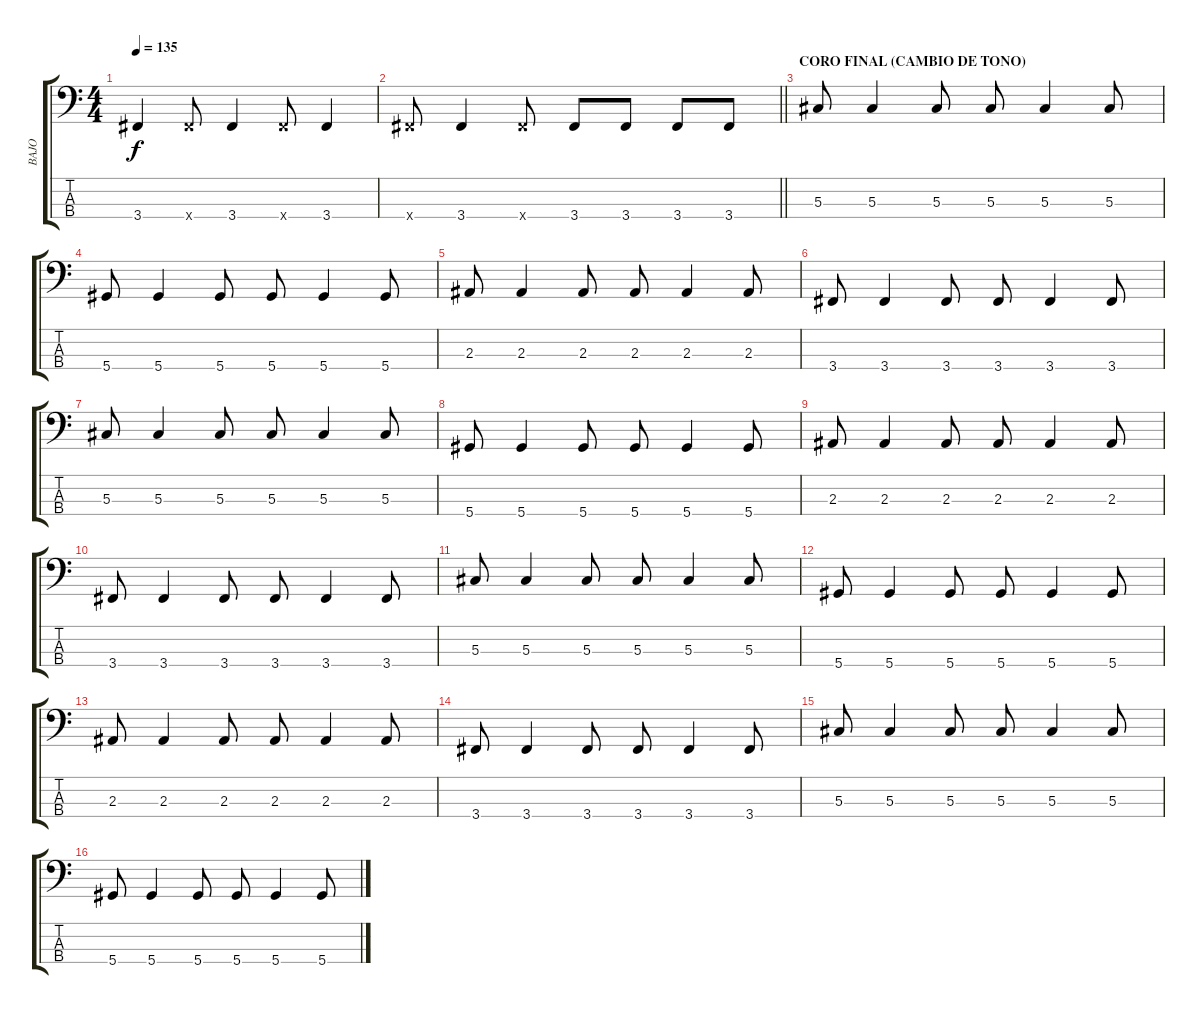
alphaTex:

\track ("BAJO" "BAJO") {instrument electricbassfinger}
\staff {score tabs}
\tuning (Gb2 Db2 Ab1 Eb1) {hide}
\ts (4 4)
\tempo 135
\clef f4
\ks c
3.4.4{dy f} 3.4{x}.8 3.4.4 3.4{x}.8 3.4.4 |
\barLineRight lightlight
3.4{x}.8 3.4.4 3.4{x}.8 3.4.8 3.4.8 3.4.8 3.4.8 |
\section ("" "CORO FINAL (CAMBIO DE TONO)")
5.3.8 5.3.4 5.3.8 5.3.8 5.3.4 5.3.8 |
5.4.8 5.4.4 5.4.8 5.4.8 5.4.4 5.4.8 |
2.3.8 2.3.4 2.3.8 2.3.8 2.3.4 2.3.8 |
3.4.8 3.4.4 3.4.8 3.4.8 3.4.4 3.4.8 |
5.3.8 5.3.4 5.3.8 5.3.8 5.3.4 5.3.8 |
5.4.8 5.4.4 5.4.8 5.4.8 5.4.4 5.4.8 |
2.3.8 2.3.4 2.3.8 2.3.8 2.3.4 2.3.8 |
3.4.8 3.4.4 3.4.8 3.4.8 3.4.4 3.4.8 |
5.3.8 5.3.4 5.3.8 5.3.8 5.3.4 5.3.8 |
5.4.8 5.4.4 5.4.8 5.4.8 5.4.4 5.4.8 |
2.3.8 2.3.4 2.3.8 2.3.8 2.3.4 2.3.8 |
3.4.8 3.4.4 3.4.8 3.4.8 3.4.4 3.4.8 |
5.3.8 5.3.4 5.3.8 5.3.8 5.3.4 5.3.8 |
5.4.8 5.4.4 5.4.8 5.4.8 5.4.4 5.4.8
